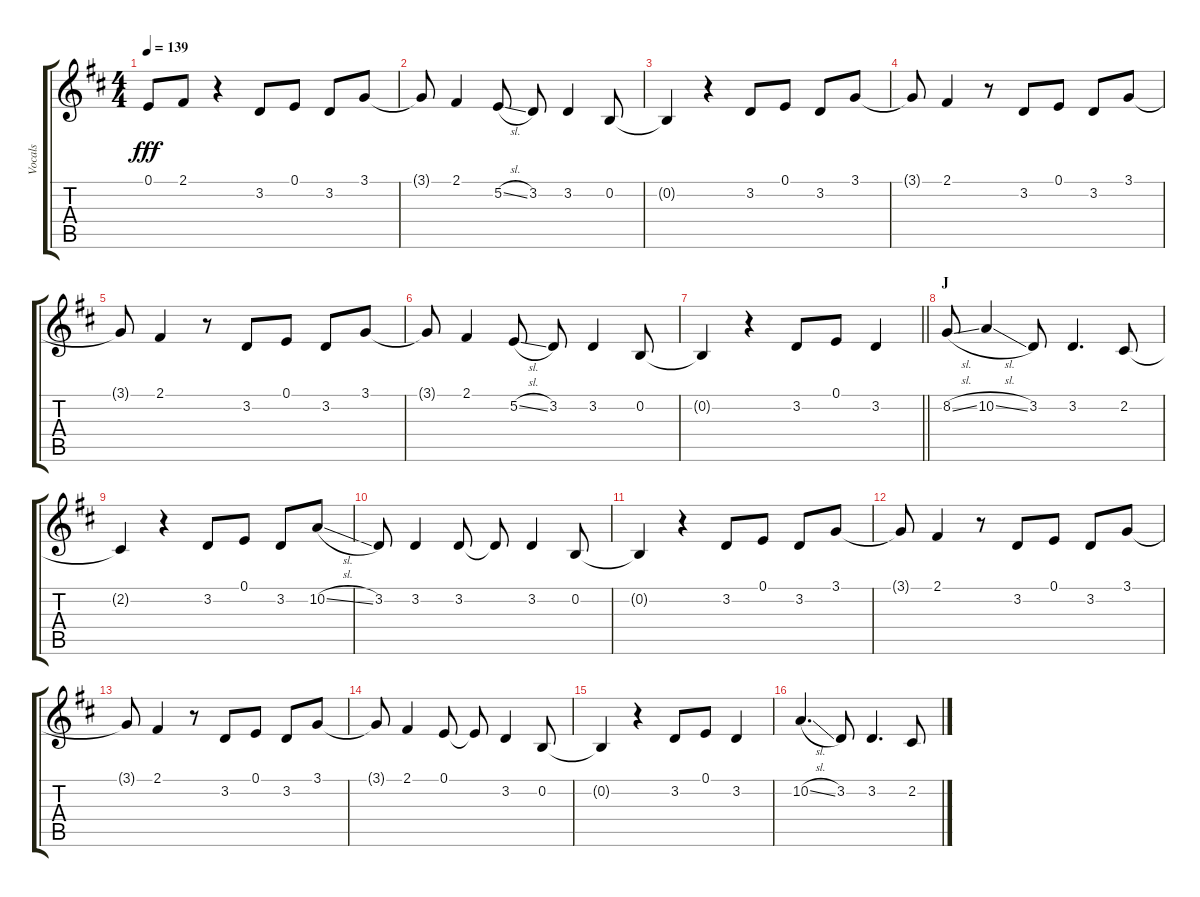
\track ("Vocals" "Vocals") {instrument voiceoohs}
\staff {score tabs}
\tuning (E4 B3 G3 D3 A2 E2) {hide}
\ts (4 4)
\tempo 139
\clef g2
\ks d
0.1{t}.8{dy fff} 2.1.8 r.4 3.2.8 0.1.8 3.2.8 3.1.8 |
3.1{t}.8 2.1.4 5.2{sl}.8 3.2.8 3.2.4 0.2.8 |
0.2{t}.4 r.4 3.2.8 0.1.8 3.2.8 3.1.8 |
3.1{t}.8 2.1.4 r.8 3.2.8 0.1.8 3.2.8 3.1.8 |
3.1{t}.8 2.1.4 r.8 3.2.8 0.1.8 3.2.8 3.1.8 |
3.1{t}.8 2.1.4 5.2{sl}.8 3.2.8 3.2.4 0.2.8 |
\barLineRight lightlight
0.2{t}.4 r.4 3.2.8 0.1.8 3.2.4 |
\section ("" "J")
8.2{sl}.8 10.2{sl}.4 3.2.8 3.2.4{d} 2.2.8 |
2.2{t}.4 r.4 3.2.8 0.1.8 3.2.8 10.2{sl}.8 |
3.2.8 3.2.4 3.2.8 3.2{t}.8 3.2.4 0.2.8 |
0.2{t}.4 r.4 3.2.8 0.1.8 3.2.8 3.1.8 |
3.1{t}.8 2.1.4 r.8 3.2.8 0.1.8 3.2.8 3.1.8 |
3.1{t}.8 2.1.4 r.8 3.2.8 0.1.8 3.2.8 3.1.8 |
3.1{t}.8 2.1.4 0.1.8 0.1{t}.8 3.2.4 0.2.8 |
0.2{t}.4 r.4 3.2.8 0.1.8 3.2.4 |
10.2{sl}.4{d} 3.2.8 3.2.4{d} 2.2.8
